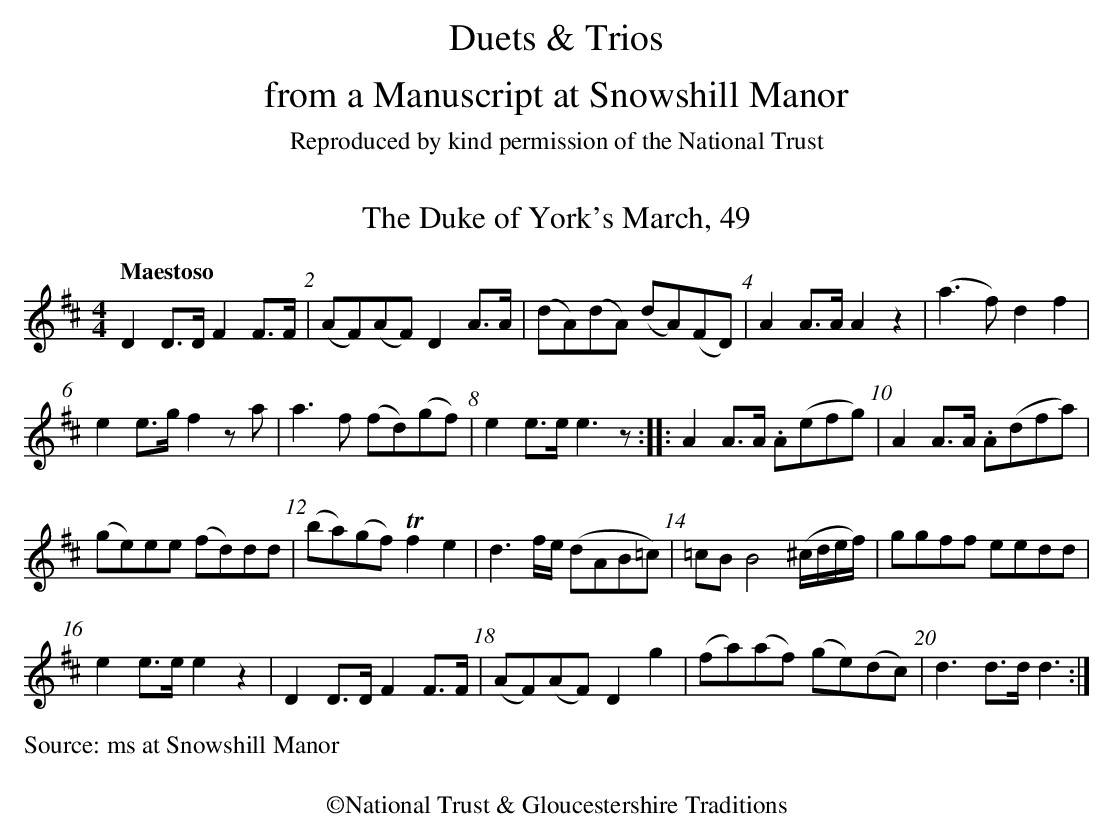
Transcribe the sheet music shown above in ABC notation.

X:1
T:The Duke of York's March, 49
M:4/4
L:1/8
Q:"Maestoso"
K:D
D2D>DF2F>F|(AF)(AF)D2A>A|(dA)(dA) (dA)(FD)|A2A>AA2z2|\
(a3f) d2f2|
e2e>gf2za|a3f (fd)(gf)|e2e>ee3z:||:A2A>A .A(efg)|A2A>A .A(dfa)|
(ge)ee (fd)dd|(ba)(gf) Tf2e2|\
d3f/2e/2 (dAB=c)|=cBB4(^c/2d/2e/2f/2)|ggff eedd|
e2e>ee2z2|\
D2D>D F2F>F|(AF)(AF)D2g2|(fa)(af) (ge)(dc)|d3d>dd3:|
